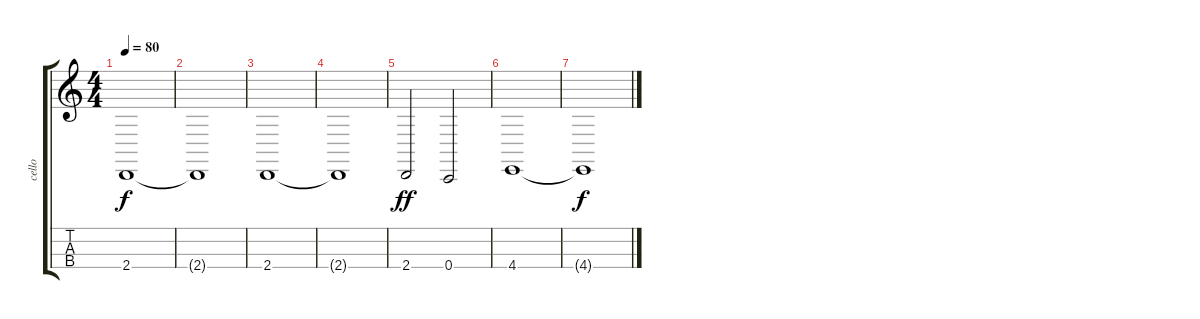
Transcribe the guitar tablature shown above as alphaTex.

\track ("cello" "cello") {instrument tremolostrings}
\staff {score tabs}
\tuning (A3 D3 G2 C2) {hide}
\ts (4 4)
\tempo 80
\clef g2
\ks c
2.4{t}.1{dy f} |
2.4{t}.1 |
2.4.1 |
2.4{t}.1 |
2.4.2{dy ff} 0.4.2 |
4.4.1{volume 10} |
4.4{t}.1{dy f volume 16}
